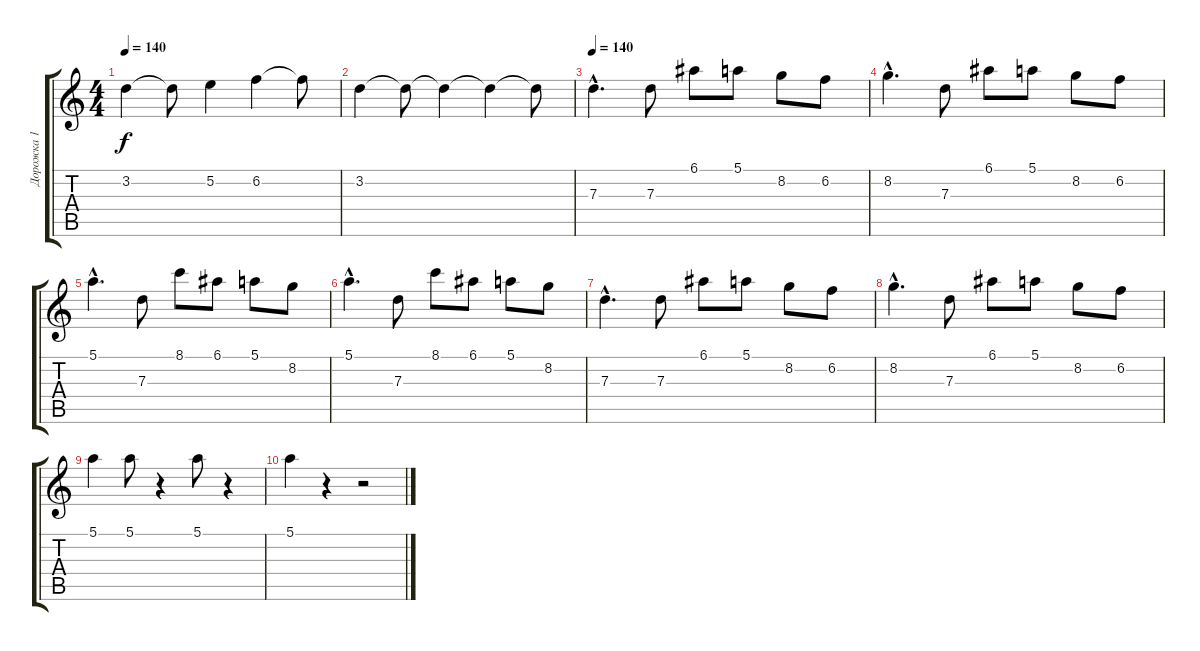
\track ("Дорожка 1" "Дорожка 1") {instrument electricguitarmuted}
\staff {score tabs}
\tuning (E4 B3 G3 D3 A2 E2) {hide}
\ts (4 4)
\tempo 140
\clef g2
\ks c
3.2.4{dy f} 3.2{t}.8 5.2.4 6.2.4 6.2{t}.8 |
3.2.4 3.2{t}.8 3.2{t}.4 3.2{t}.4 3.2{t}.8 |
\tempo 140
7.3{hac}.4{d} 7.3.8 6.1.8 5.1.8 8.2.8 6.2.8 |
8.2{hac}.4{d} 7.3.8 6.1.8 5.1.8 8.2.8 6.2.8 |
5.1{hac}.4{d} 7.3.8 8.1.8 6.1.8 5.1.8 8.2.8 |
5.1{hac}.4{d} 7.3.8 8.1.8 6.1.8 5.1.8 8.2.8 |
7.3{hac}.4{d} 7.3.8 6.1.8 5.1.8 8.2.8 6.2.8 |
8.2{hac}.4{d} 7.3.8 6.1.8 5.1.8 8.2.8 6.2.8 |
5.1.4 5.1.8 r.4 5.1.8 r.4 |
5.1.4 r.4 r.2
